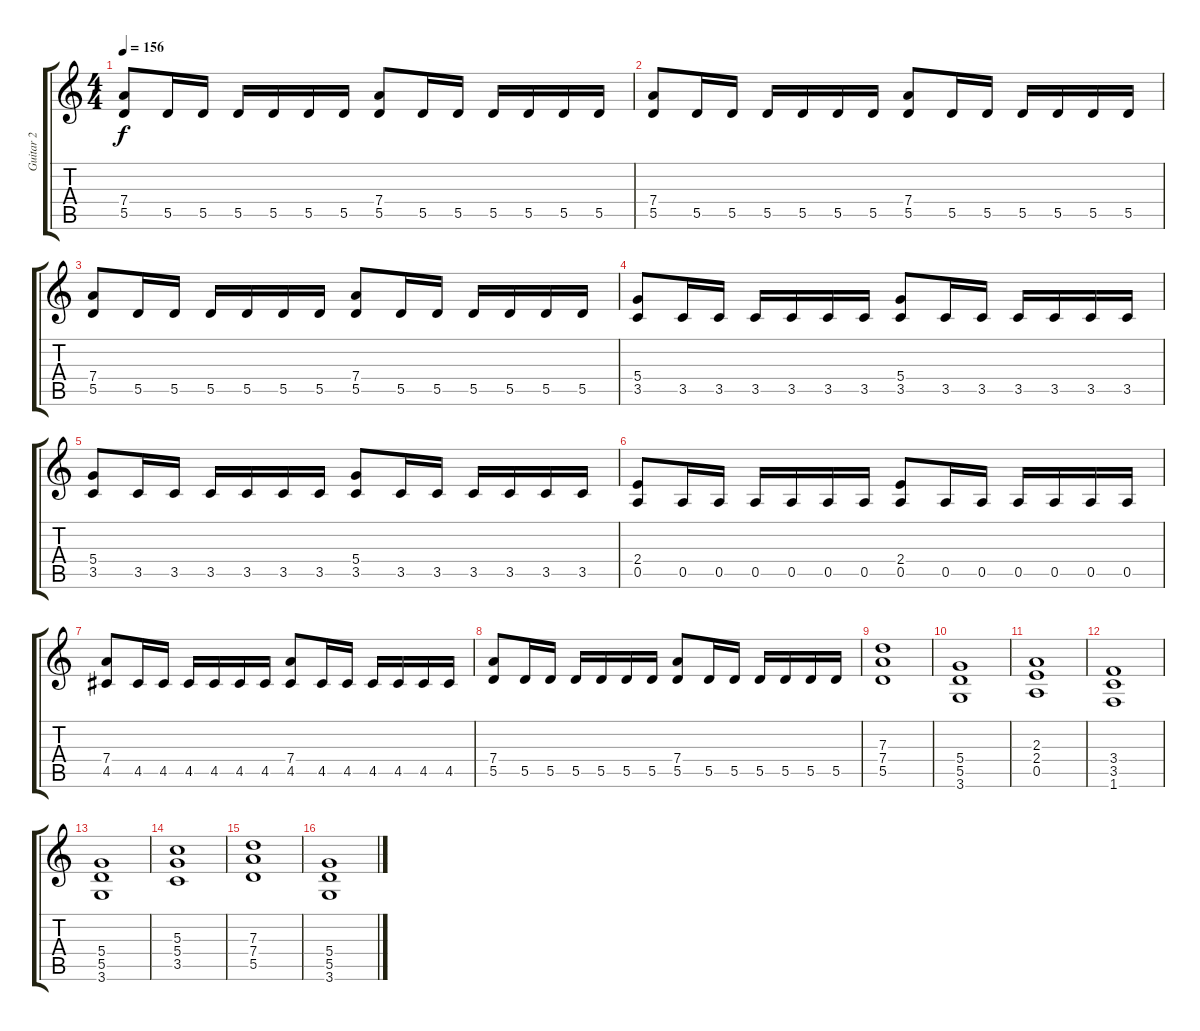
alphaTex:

\track ("Guitar 2" "Guitar 2") {instrument distortionguitar}
\staff {score tabs}
\tuning (E4 B3 G3 D3 A2 E2) {hide}
\ts (4 4)
\tempo 156
\clef g2
\ks c
(7.4 5.5).8{dy f} 5.5.16 5.5.16 5.5.16 5.5.16 5.5.16 5.5.16 (7.4 5.5).8 5.5.16 5.5.16 5.5.16 5.5.16 5.5.16 5.5.16 |
\section ("" "")
(7.4 5.5).8 5.5.16 5.5.16 5.5.16 5.5.16 5.5.16 5.5.16 (7.4 5.5).8 5.5.16 5.5.16 5.5.16 5.5.16 5.5.16 5.5.16 |
(7.4 5.5).8 5.5.16 5.5.16 5.5.16 5.5.16 5.5.16 5.5.16 (7.4 5.5).8 5.5.16 5.5.16 5.5.16 5.5.16 5.5.16 5.5.16 |
(5.4 3.5).8 3.5.16 3.5.16 3.5.16 3.5.16 3.5.16 3.5.16 (5.4 3.5).8 3.5.16 3.5.16 3.5.16 3.5.16 3.5.16 3.5.16 |
(5.4 3.5).8 3.5.16 3.5.16 3.5.16 3.5.16 3.5.16 3.5.16 (5.4 3.5).8 3.5.16 3.5.16 3.5.16 3.5.16 3.5.16 3.5.16 |
(2.4 0.5).8 0.5.16 0.5.16 0.5.16 0.5.16 0.5.16 0.5.16 (2.4 0.5).8 0.5.16 0.5.16 0.5.16 0.5.16 0.5.16 0.5.16 |
(7.4 4.5).8 4.5.16 4.5.16 4.5.16 4.5.16 4.5.16 4.5.16 (7.4 4.5).8 4.5.16 4.5.16 4.5.16 4.5.16 4.5.16 4.5.16 |
(7.4 5.5).8 5.5.16 5.5.16 5.5.16 5.5.16 5.5.16 5.5.16 (7.4 5.5).8 5.5.16 5.5.16 5.5.16 5.5.16 5.5.16 5.5.16 |
\section ("" "")
(7.3 7.4 5.5).1 |
(5.4 5.5 3.6).1 |
(2.3 2.4 0.5).1 |
(3.4 3.5 1.6).1 |
(5.4 5.5 3.6).1 |
(5.3 5.4 3.5).1 |
(7.3 7.4 5.5).1 |
(5.4 5.5 3.6).1
